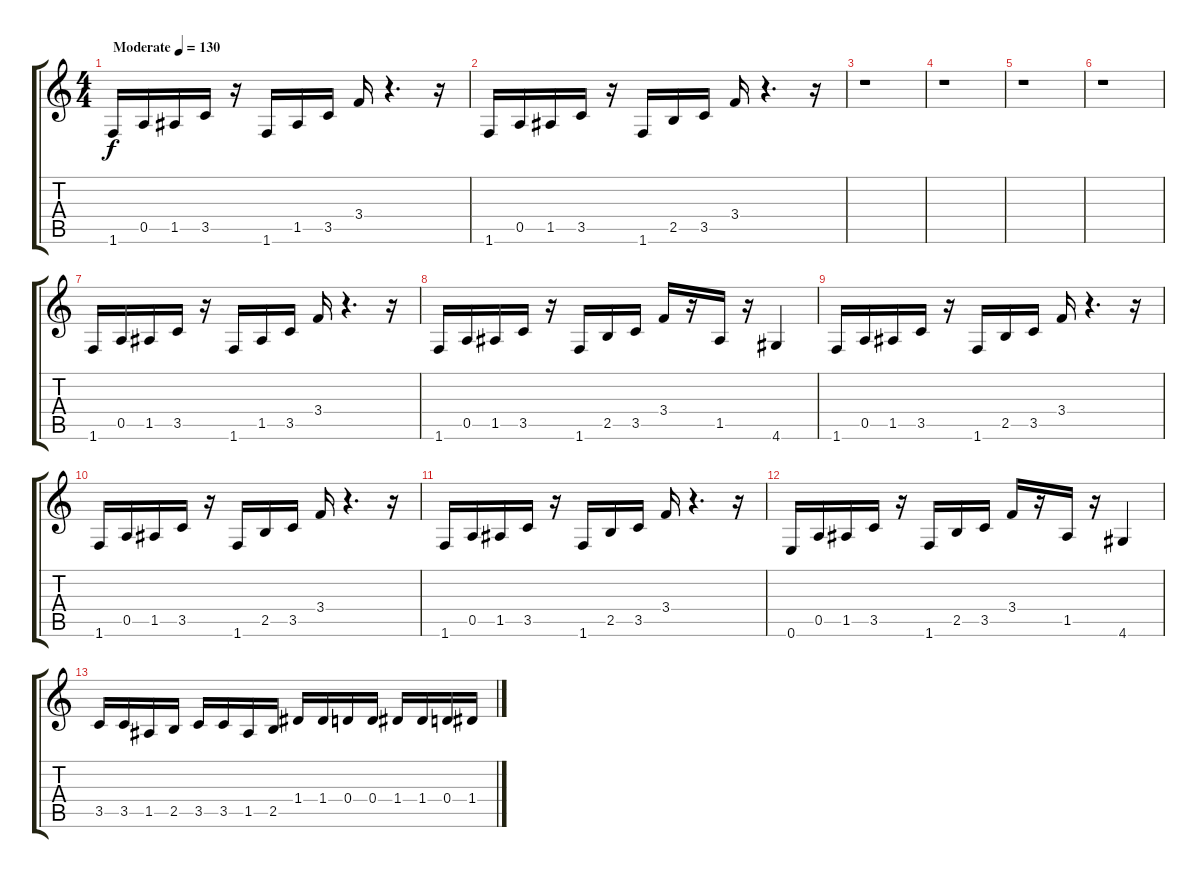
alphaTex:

\track "" {instrument acousticguitarnylon}
\staff {score tabs}
\tuning (E4 B3 G3 D3 A2 E2) {hide}
\ts (4 4)
\tempo (130 "Moderate")
\clef g2
\ks c
1.6.16{dy f instrument acousticguitarnylon} 0.5.16 1.5.16 3.5.16 r.16 1.6.16 1.5.16 3.5.16 3.4.16 r.4{d} r.16 |
1.6.16 0.5.16 1.5.16 3.5.16 r.16 1.6.16 2.5.16 3.5.16 3.4.16 r.4{d} r.16 |
r.1 |
r.1 |
r.1 |
r.1 |
1.6.16 0.5.16 1.5.16 3.5.16 r.16 1.6.16 1.5.16 3.5.16 3.4.16 r.4{d} r.16 |
1.6.16 0.5.16 1.5.16 3.5.16 r.16 1.6.16 2.5.16 3.5.16 3.4.16 r.16 1.5.16 r.16 4.6.4 |
1.6.16 0.5.16 1.5.16 3.5.16 r.16 1.6.16 2.5.16 3.5.16 3.4.16 r.4{d} r.16 |
1.6.16 0.5.16 1.5.16 3.5.16 r.16 1.6.16 2.5.16 3.5.16 3.4.16 r.4{d} r.16 |
1.6.16 0.5.16 1.5.16 3.5.16 r.16 1.6.16 2.5.16 3.5.16 3.4.16 r.4{d} r.16 |
0.6.16 0.5.16 1.5.16 3.5.16 r.16 1.6.16 2.5.16 3.5.16 3.4.16 r.16 1.5.16 r.16 4.6.4 |
3.5.16 3.5.16 1.5.16 2.5.16 3.5.16 3.5.16 1.5.16 2.5.16 1.4.16 1.4.16 0.4.16 0.4.16 1.4.16 1.4.16 0.4.16 1.4.16
